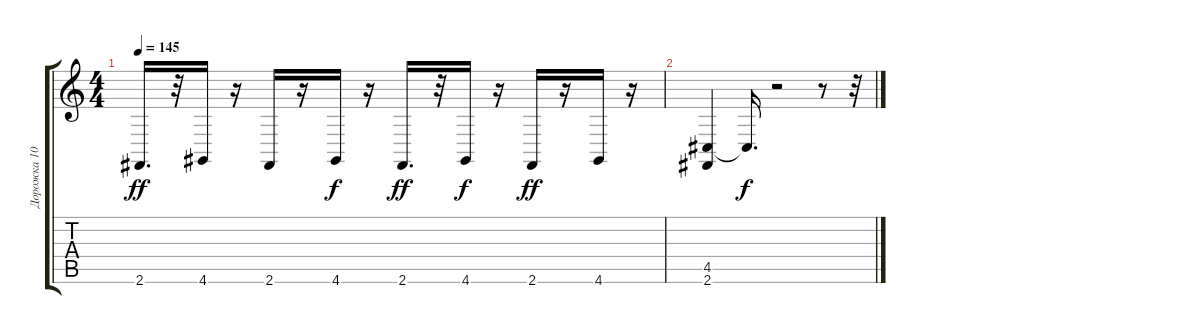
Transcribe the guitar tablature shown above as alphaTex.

\track ("Дорожка 10" "Дорожка 10") {instrument acousticgrandpiano}
\staff {score tabs}
\tuning (E4 B3 G3 D3 A2 E2) {hide}
\ts (4 4)
\tempo 145
\clef g2
\ks c
2.6.16{d dy ff} r.32 4.6.16 r.16 2.6.16 r.16 4.6.16{dy f} r.16 2.6.16{d dy ff} r.32 4.6.16{dy f} r.16 2.6.16{dy ff} r.16 4.6.16 r.16 |
(4.5 2.6).4 4.5{t}.16{d dy f} r.2 r.8 r.32
